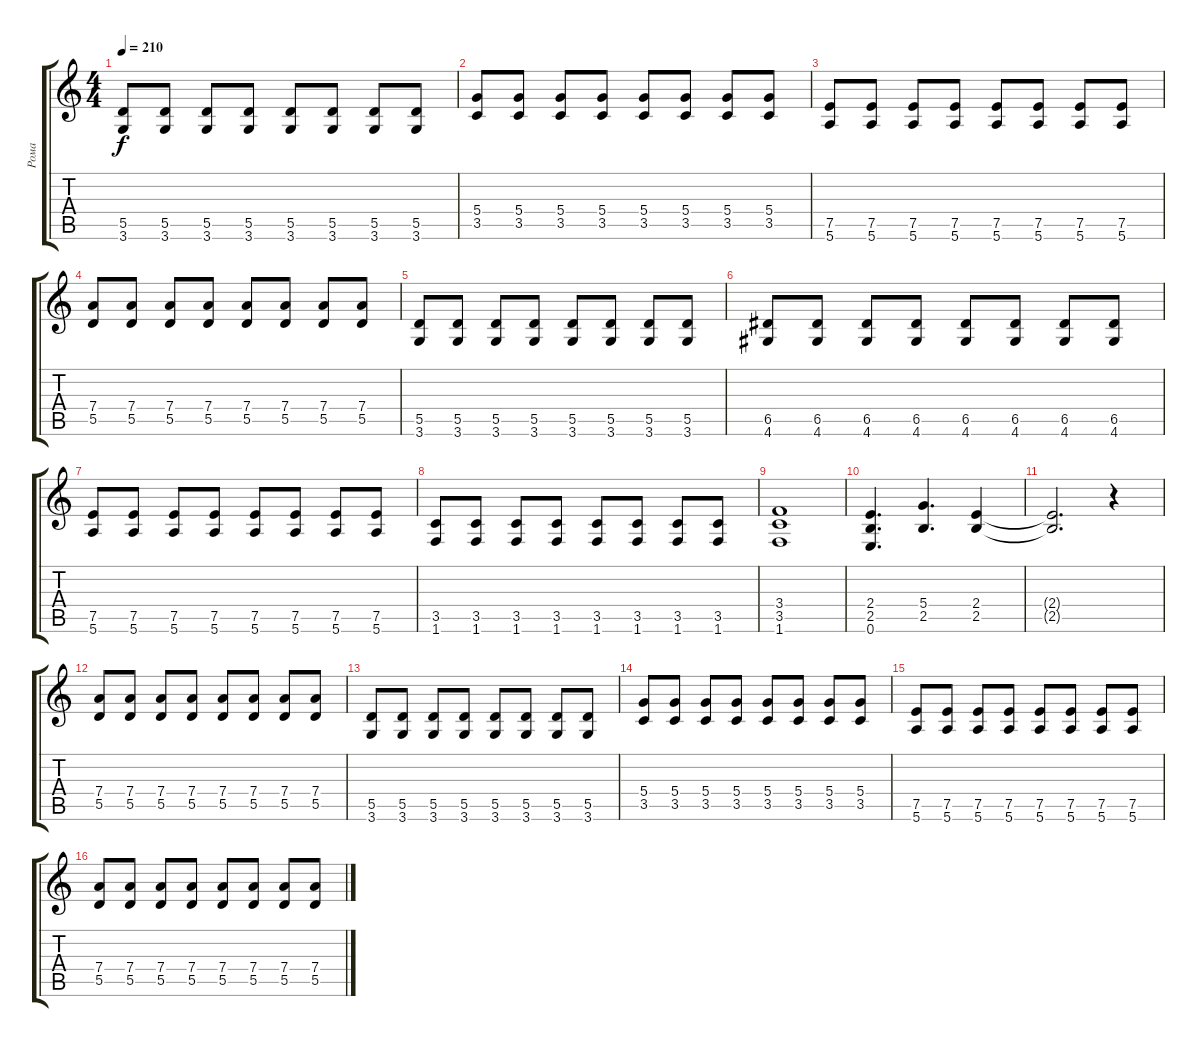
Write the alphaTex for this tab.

\track ("Рома" "Рома") {instrument overdrivenguitar}
\staff {score tabs}
\tuning (E4 B3 G3 D3 A2 E2) {hide}
\ts (4 4)
\tempo 210
\clef g2
\ks c
(5.5 3.6).8{dy f} (5.5 3.6).8 (5.5 3.6).8 (5.5 3.6).8 (5.5 3.6).8 (5.5 3.6).8 (5.5 3.6).8 (5.5 3.6).8 |
(5.4 3.5).8 (5.4 3.5).8 (5.4 3.5).8 (5.4 3.5).8 (5.4 3.5).8 (5.4 3.5).8 (5.4 3.5).8 (5.4 3.5).8 |
(7.5 5.6).8 (7.5 5.6).8 (7.5 5.6).8 (7.5 5.6).8 (7.5 5.6).8 (7.5 5.6).8 (7.5 5.6).8 (7.5 5.6).8 |
(7.4 5.5).8 (7.4 5.5).8 (7.4 5.5).8 (7.4 5.5).8 (7.4 5.5).8 (7.4 5.5).8 (7.4 5.5).8 (7.4 5.5).8 |
(5.5 3.6).8 (5.5 3.6).8 (5.5 3.6).8 (5.5 3.6).8 (5.5 3.6).8 (5.5 3.6).8 (5.5 3.6).8 (5.5 3.6).8 |
(6.5 4.6).8 (6.5 4.6).8 (6.5 4.6).8 (6.5 4.6).8 (6.5 4.6).8 (6.5 4.6).8 (6.5 4.6).8 (6.5 4.6).8 |
(7.5 5.6).8 (7.5 5.6).8 (7.5 5.6).8 (7.5 5.6).8 (7.5 5.6).8 (7.5 5.6).8 (7.5 5.6).8 (7.5 5.6).8 |
(3.5 1.6).8 (3.5 1.6).8 (3.5 1.6).8 (3.5 1.6).8 (3.5 1.6).8 (3.5 1.6).8 (3.5 1.6).8 (3.5 1.6).8 |
(3.4 3.5 1.6).1 |
(2.4 2.5 0.6).4{d} (5.4 2.5).4{d} (2.4 2.5).4 |
(2.4{t} 2.5{t}).2{d} r.4 |
(7.4 5.5).8 (7.4 5.5).8 (7.4 5.5).8 (7.4 5.5).8 (7.4 5.5).8 (7.4 5.5).8 (7.4 5.5).8 (7.4 5.5).8 |
(5.5 3.6).8 (5.5 3.6).8 (5.5 3.6).8 (5.5 3.6).8 (5.5 3.6).8 (5.5 3.6).8 (5.5 3.6).8 (5.5 3.6).8 |
(5.4 3.5).8 (5.4 3.5).8 (5.4 3.5).8 (5.4 3.5).8 (5.4 3.5).8 (5.4 3.5).8 (5.4 3.5).8 (5.4 3.5).8 |
(7.5 5.6).8 (7.5 5.6).8 (7.5 5.6).8 (7.5 5.6).8 (7.5 5.6).8 (7.5 5.6).8 (7.5 5.6).8 (7.5 5.6).8 |
(7.4 5.5).8 (7.4 5.5).8 (7.4 5.5).8 (7.4 5.5).8 (7.4 5.5).8 (7.4 5.5).8 (7.4 5.5).8 (7.4 5.5).8
